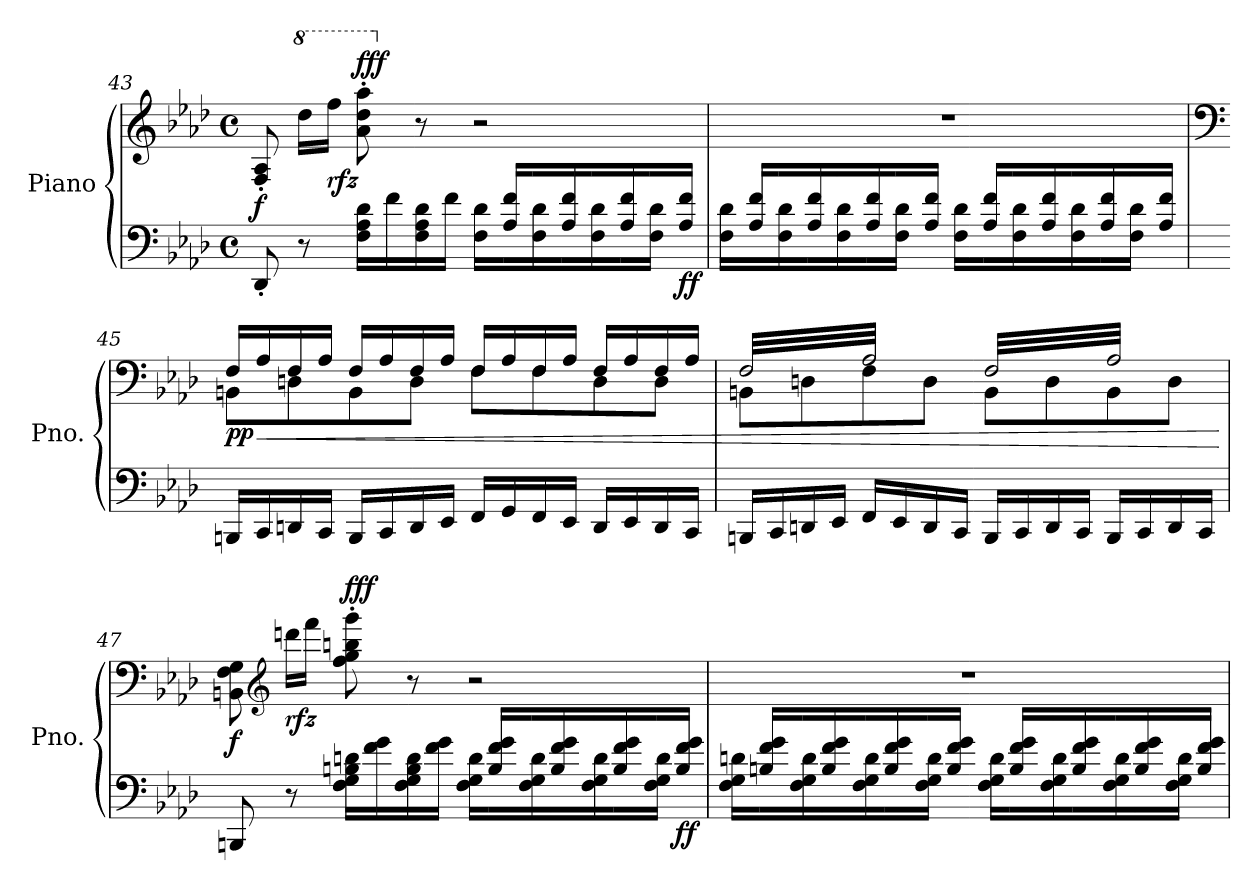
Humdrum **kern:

**kern	**kern	**dynam
*part1	*part1	*part1
*staff2	*staff1	*staff1/2
*I"Piano	*	*
*I'Pno.	*	*
*clefF4	*clefG2	*
*k[b-e-a-d-]	*k[b-e-a-d-]	*
*M4/4	*M4/4	*
*met(c)	*met(c)	*
=43	=43	=43
*^	*	*
!	!	!	!LO:DY:a=2
8DD-'/	2rCCyy	8F/' 8A-/'	f
*	*	*8va	*
8r	.	16ddd-\LL	.
!	!	!	!LO:DY:b
.	.	16fff\JJ	rfz
!	!	!	!LO:DY:b=2
!	!	!	!LO:DY:n=1:a
16F\ 16A-\ 16d-\LL	.	8aa-\' 8ddd-\' 8aaa-\'	f ff
16f\	.	.	.
*	*	*X8va	*
16F\ 16A-\ 16d-\	.	8r	.
16f\JJ	.	.	.
16rcyy	16F\ 16d-\LL	2r	.
16A-/ 16f/LL	16ryy	.	.
16rcyy	16F\ 16d-\	.	.
16A-/ 16f/	16ryy	.	.
16reyy	16F\ 16d-\	.	.
16A-/ 16f/	16ryy	.	.
16rcyy	16F\ 16d-\JJ	.	.
!	!	!	!LO:DY:n=2:b=2
16A-/ 16f/JJ	16ryy	.	ff
=44	=44	=44	=44
16rcyy	16F\ 16d-\LL	1r	.
16A-/ 16f/LL	16ryy	.	.
16rcyy	16F\ 16d-\	.	.
16A-/ 16f/	16ryy	.	.
16reyy	16F\ 16d-\	.	.
16A-/ 16f/	16ryy	.	.
16rcyy	16F\ 16d-\JJ	.	.
16A-/ 16f/JJ	16ryy	.	.
16rcyy	16F\ 16d-\LL	.	.
16A-/ 16f/LL	16ryy	.	.
16rcyy	16F\ 16d-\	.	.
16A-/ 16f/	16ryy	.	.
16reyy	16F\ 16d-\	.	.
16A-/ 16f/	16ryy	.	.
16rcyy	16F\ 16d-\JJ	.	.
16A-/ 16f/JJ	16ryy	.	.
*v	*v	*	*
!!LO:LB:g=z
=45	=45	=45
*	*clefF4	*
*^	*^	*
!	!	!	!	!LO:DY:b
*v	*v	*	*	*
16BBBn/LL	16F/LL	8BBn\L	pp
!	!	!	!LO:HP:b
16CC/	16A-/	.	<
16DDn/	16F/	8Dn\	.
16CC/JJ	16A-/JJ	.	.
16BBB/LL	16F/LL	8BB\	.
16CC/	16A-/	.	.
16DD/	16F/	8D\J	.
16EE-/JJ	16A-/JJ	.	.
16FF/LL	16F/LL	8F\L	.
16GG/	16A-/	.	.
16FF/	16F/	8F\	.
16EE-/JJ	16A-/JJ	.	.
16DD/LL	16F/LL	8D\	.
16EE-/	16A-/	.	.
16DD/	16F/	8D\J	.
16CC/JJ	16A-/JJ	.	.
=46	=46	=46	=46
*	*tremolo	*	*
16BBBn/LL	32F/LLL	8BBn\L	.
.	32A-/	.	.
16CC/	32F/	.	.
.	32A-/	.	.
16DDn/	32F/	8Dn\	.
.	32A-/	.	.
16EE-/JJ	32F/	.	.
.	32A-/	.	.
16FF/LL	32F/	8F\	.
.	32A-/	.	.
16EE-/	32F/	.	.
.	32A-/	.	.
16DD/	32F/	8D\J	.
.	32A-/	.	.
16CC/JJ	32F/	.	.
.	32A-/JJJ	.	.
16BBB/LL	32F/LLL	8BB\L	.
.	32A-/	.	.
16CC/	32F/	.	.
.	32A-/	.	.
16DD/	32F/	8D\	.
.	32A-/	.	.
16CC/JJ	32F/	.	.
.	32A-/	.	.
16BBB/LL	32F/	8BB\	.
.	32A-/	.	.
16CC/	32F/	.	.
.	32A-/	.	.
16DD/	32F/	8D\J	.
.	32A-/	.	.
16CC/JJ	32F/	.	.
.	32A-/JJJ	.	.
*	*Xtremolo	*	*
*	*v	*v	*
.	.	[
!!LO:LB:g=z
=47	=47	=47
*^	*	*
!	!	!	!LO:DY:b
8BBBn/	2rAAAyy	8BBn\ 8F\ 8G\	f
.	.	.	.
.	.	.	.
.	.	.	.
*	*	*clefG2	*
!	!	!	!LO:DY:b
8r	.	16dddn\LL	rfz
.	.	.	.
.	.	16fff\JJ	.
.	.	.	.
!	!	!	!LO:DY:b=2
!	!	!	!LO:DY:n=1:a
16F\ 16G\ 16Bn\ 16dn\LL	.	8ff\' 8gg\' 8bbn\' 8ggg\'	f ff
16f\ 16g\	.	.	.
16F\ 16G\ 16B\ 16d\	.	8r	.
16f\ 16g\JJ	.	.	.
16rcyy	16F\ 16G\ 16d\LL	2r	.
16B/ 16f/ 16g/LL	16ryy	.	.
16rcyy	16F\ 16G\ 16d\	.	.
16B/ 16f/ 16g/	16ryy	.	.
16rcyy	16F\ 16G\ 16d\	.	.
16B/ 16f/ 16g/	16ryy	.	.
16rcyy	16F\ 16G\ 16d\JJ	.	.
!	!	!	!LO:DY:n=2:b=2
16B/ 16f/ 16g/JJ	16ryy	.	ff
=48	=48	=48	=48
16rcyy	16F\ 16G\ 16dn\LL	1r	.
16Bn/ 16f/ 16g/LL	16ryy	.	.
16rcyy	16F\ 16G\ 16d\	.	.
16B/ 16f/ 16g/	16ryy	.	.
16rcyy	16F\ 16G\ 16d\	.	.
16B/ 16f/ 16g/	16ryy	.	.
16rcyy	16F\ 16G\ 16d\JJ	.	.
16B/ 16f/ 16g/JJ	16ryy	.	.
16rcyy	16F\ 16G\ 16d\LL	.	.
16B/ 16f/ 16g/LL	16ryy	.	.
16rcyy	16F\ 16G\ 16d\	.	.
16B/ 16f/ 16g/	16ryy	.	.
16rcyy	16F\ 16G\ 16d\	.	.
16B/ 16f/ 16g/	16ryy	.	.
16rcyy	16F\ 16G\ 16d\JJ	.	.
16B/ 16f/ 16g/JJ	16ryy	.	.
*v	*v	*	*
=	=	=
*-	*-	*-
